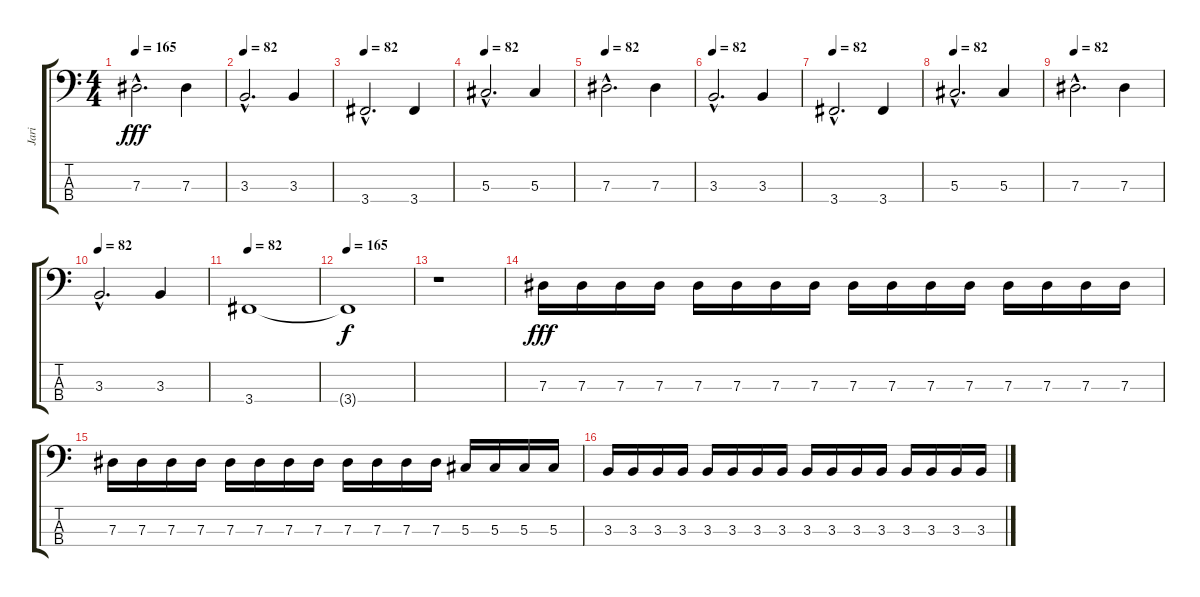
\track ("Jari" "Jari") {instrument electricbassfinger}
\staff {score tabs}
\tuning (Gb2 Db2 Ab1 Eb1) {hide}
\ts (4 4)
\tempo 165
\tempo 82
\tempo 165
\clef f4
\ks c
7.3{hac}.2{d dy fff instrument electricbassfinger} 7.3.4 |
\tempo 82
3.3{hac}.2{d} 3.3.4 |
\tempo 82
3.4{hac}.2{d} 3.4.4 |
\tempo 82
5.3{hac}.2{d} 5.3.4 |
\tempo 82
7.3{hac}.2{d} 7.3.4 |
\tempo 82
3.3{hac}.2{d} 3.3.4 |
\tempo 82
3.4{hac}.2{d} 3.4.4 |
\tempo 82
5.3{hac}.2{d} 5.3.4 |
\tempo 82
7.3{hac}.2{d} 7.3.4 |
\tempo 82
3.3{hac}.2{d} 3.3.4 |
\tempo 82
3.4.1 |
\tempo 165
3.4{t}.1{dy f} |
r.1 |
7.3.16{dy fff} 7.3.16 7.3.16 7.3.16 7.3.16 7.3.16 7.3.16 7.3.16 7.3.16 7.3.16 7.3.16 7.3.16 7.3.16 7.3.16 7.3.16 7.3.16 |
7.3.16 7.3.16 7.3.16 7.3.16 7.3.16 7.3.16 7.3.16 7.3.16 7.3.16 7.3.16 7.3.16 7.3.16 5.3.16 5.3.16 5.3.16 5.3.16 |
3.3.16 3.3.16 3.3.16 3.3.16 3.3.16 3.3.16 3.3.16 3.3.16 3.3.16 3.3.16 3.3.16 3.3.16 3.3.16 3.3.16 3.3.16 3.3.16
